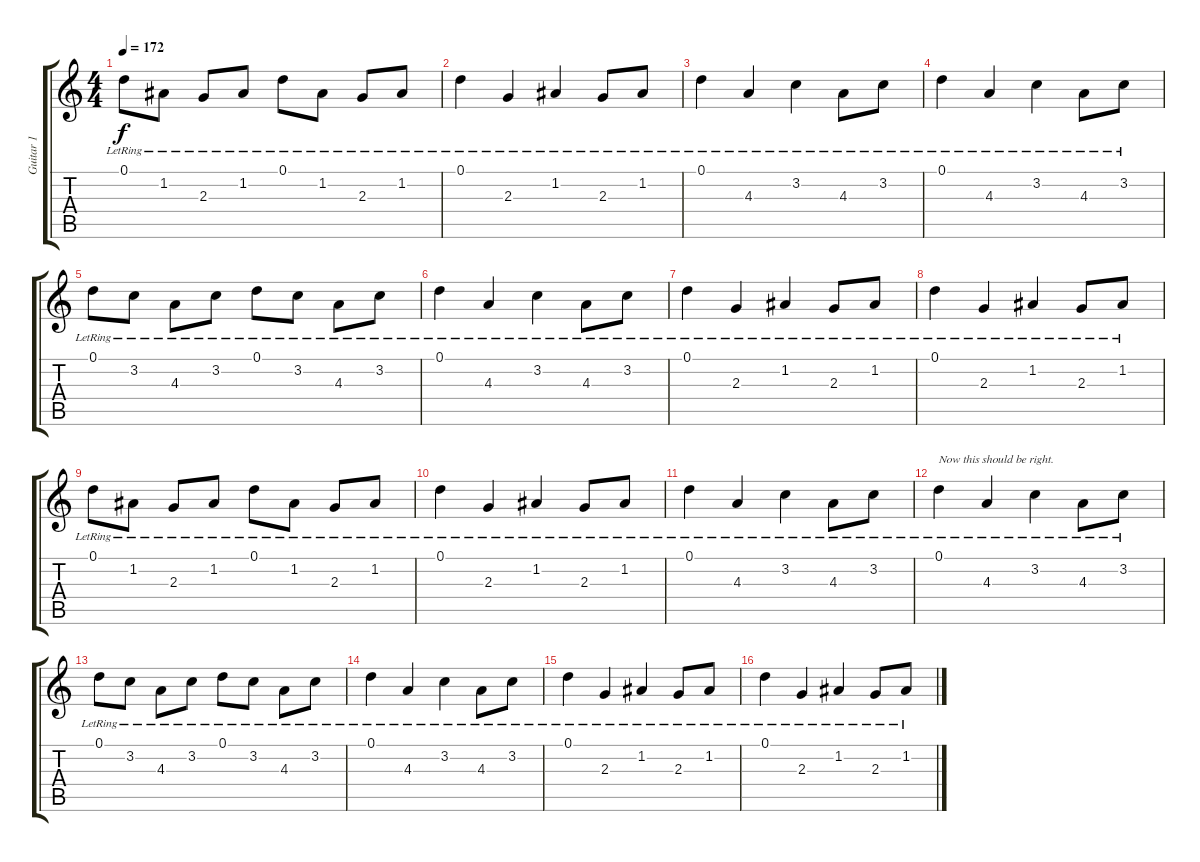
\track ("Guitar 1" "Guitar 1") {instrument acousticguitarsteel}
\staff {score tabs}
\tuning (D4 A3 F3 C3 G2 D2) {hide}
\ts (4 4)
\tempo 172
\clef g2
\ks c
0.1{lr}.8{dy f} 1.2{lr}.8 2.3{lr}.8 1.2{lr}.8 0.1{lr}.8 1.2{lr}.8 2.3{lr}.8 1.2{lr}.8 |
0.1{lr}.4 2.3{lr}.4 1.2{lr}.4 2.3{lr}.8 1.2{lr}.8 |
0.1{lr}.4 4.3{lr}.4 3.2{lr}.4 4.3{lr}.8 3.2{lr}.8 |
0.1{lr}.4 4.3{lr}.4 3.2{lr}.4 4.3{lr}.8 3.2{lr}.8 |
0.1{lr}.8 3.2{lr}.8 4.3{lr}.8 3.2{lr}.8 0.1{lr}.8 3.2{lr}.8 4.3{lr}.8 3.2{lr}.8 |
0.1{lr}.4 4.3{lr}.4 3.2{lr}.4 4.3{lr}.8 3.2{lr}.8 |
0.1{lr}.4 2.3{lr}.4 1.2{lr}.4 2.3{lr}.8 1.2{lr}.8 |
0.1{lr}.4 2.3{lr}.4 1.2{lr}.4 2.3{lr}.8 1.2{lr}.8 |
0.1{lr}.8 1.2{lr}.8 2.3{lr}.8 1.2{lr}.8 0.1{lr}.8 1.2{lr}.8 2.3{lr}.8 1.2{lr}.8 |
0.1{lr}.4 2.3{lr}.4 1.2{lr}.4 2.3{lr}.8 1.2{lr}.8 |
0.1{lr}.4 4.3{lr}.4 3.2{lr}.4 4.3{lr}.8 3.2{lr}.8 |
0.1{lr}.4{txt "Now this should be right."} 4.3{lr}.4 3.2{lr}.4 4.3{lr}.8 3.2{lr}.8 |
0.1{lr}.8 3.2{lr}.8 4.3{lr}.8 3.2{lr}.8 0.1{lr}.8 3.2{lr}.8 4.3{lr}.8 3.2{lr}.8 |
0.1{lr}.4 4.3{lr}.4 3.2{lr}.4 4.3{lr}.8 3.2{lr}.8 |
0.1{lr}.4 2.3{lr}.4 1.2{lr}.4 2.3{lr}.8 1.2{lr}.8 |
0.1{lr}.4 2.3{lr}.4 1.2{lr}.4 2.3{lr}.8 1.2{lr}.8
